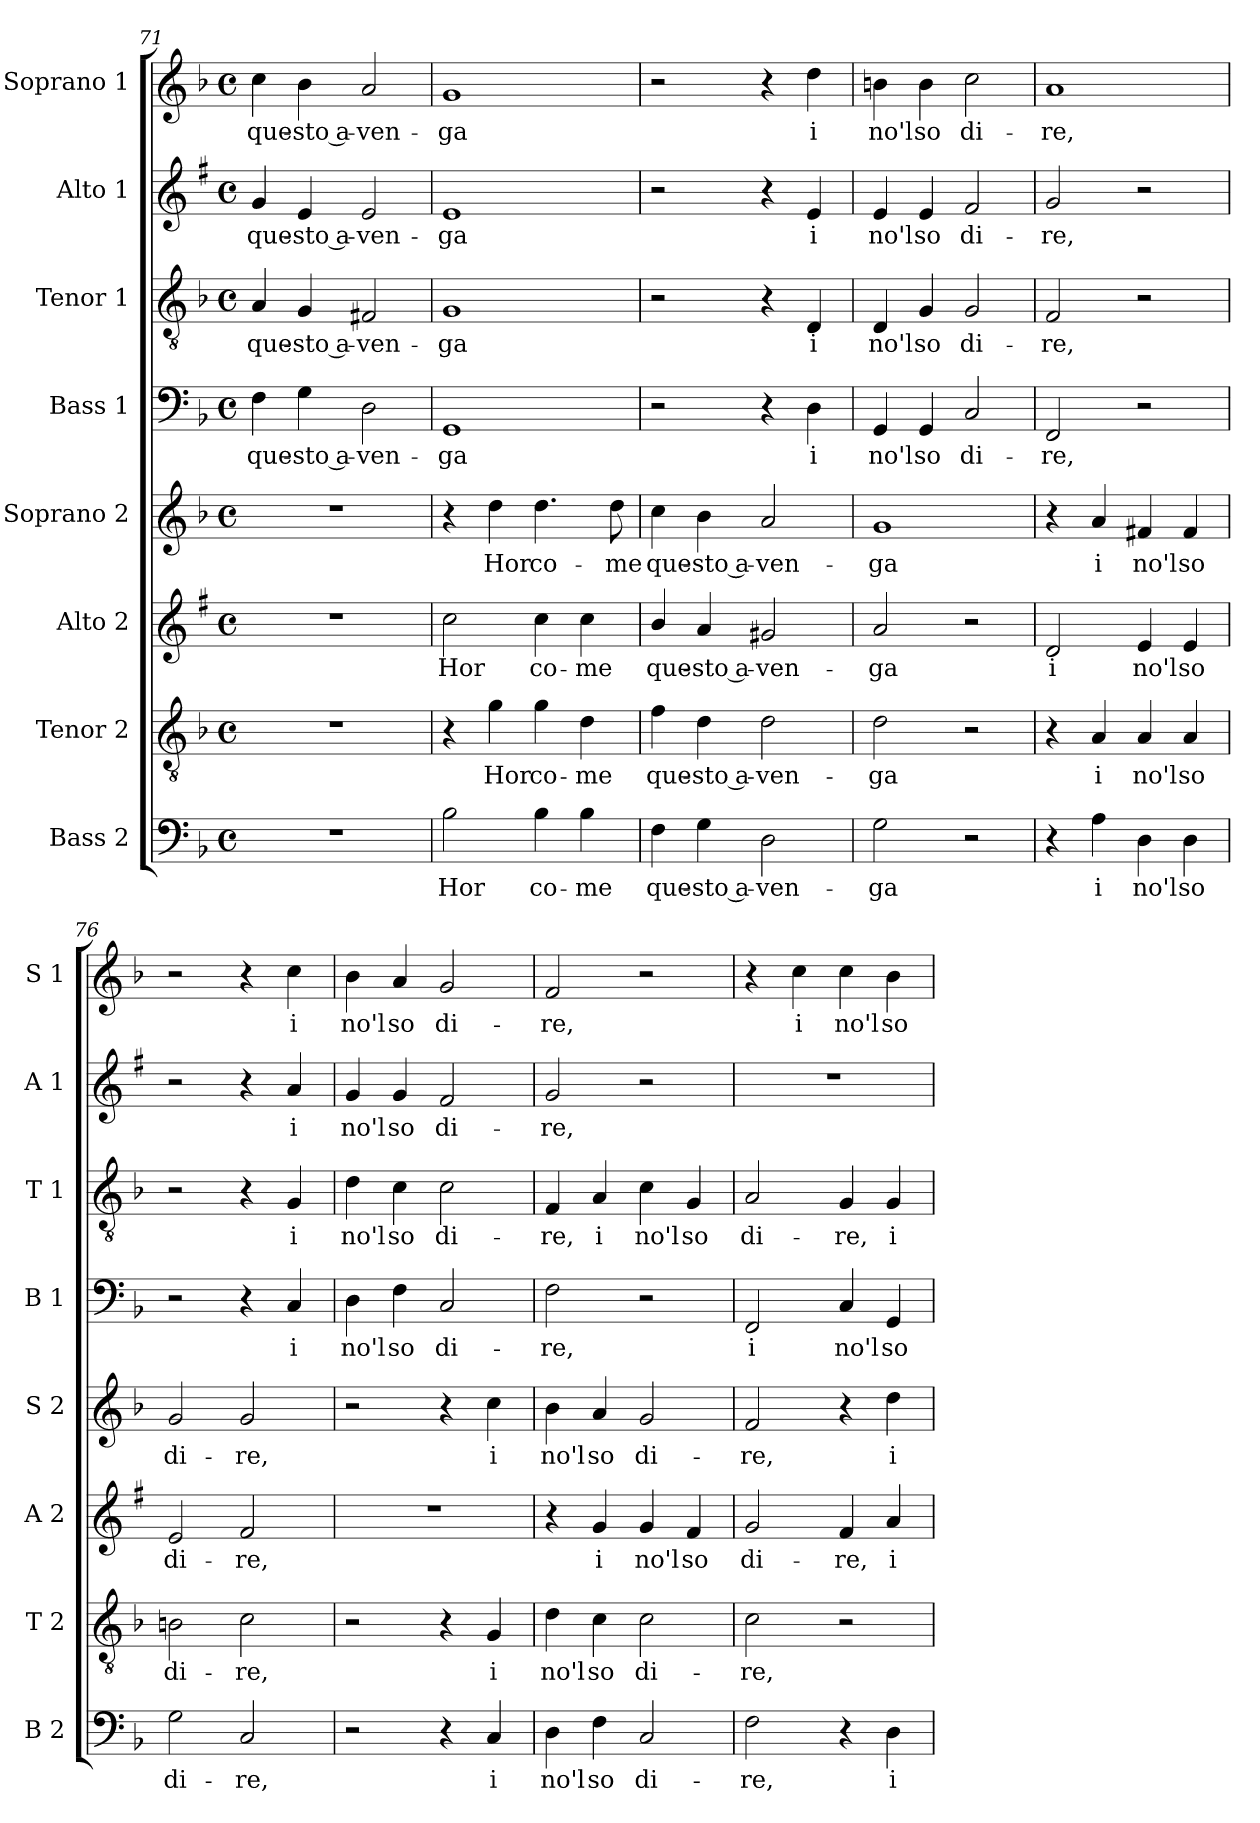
**kern	**text	**kern	**text	**kern	**text	**kern	**text	**kern	**text	**kern	**text	**kern	**text	**kern	**text
*part8	*part8	*part7	*part7	*part6	*part6	*part5	*part5	*part4	*part4	*part3	*part3	*part2	*part2	*part1	*part1
*staff8	*staff8	*staff7	*staff7	*staff6	*staff6	*staff5	*staff5	*staff4	*staff4	*staff3	*staff3	*staff2	*staff2	*staff1	*staff1
*I"Bass 2	*	*I"Tenor 2	*	*I"Alto 2	*	*I"Soprano 2	*	*I"Bass 1	*	*I"Tenor 1	*	*I"Alto 1	*	*I"Soprano 1	*
*I'B 2	*	*I'T 2	*	*I'A 2	*	*I'S 2	*	*I'B 1	*	*I'T 1	*	*I'A 1	*	*I'S 1	*
*clefF4	*	*clefGv2	*	*clefG2	*	*clefG2	*	*clefF4	*	*clefGv2	*	*clefG2	*	*clefG2	*
*	*	*	*	*ITrd1c2	*	*	*	*	*	*	*	*ITrd1c2	*	*	*
*k[b-]	*	*k[b-]	*	*k[b-]	*	*k[b-]	*	*k[b-]	*	*k[b-]	*	*k[b-]	*	*k[b-]	*
*F:	*	*F:	*	*F:	*	*F:	*	*F:	*	*F:	*	*F:	*	*F:	*
*M4/4	*	*M4/4	*	*M4/4	*	*M4/4	*	*M4/4	*	*M4/4	*	*M4/4	*	*M4/4	*
*met(c)	*	*met(c)	*	*met(c)	*	*met(c)	*	*met(c)	*	*met(c)	*	*met(c)	*	*met(c)	*
=71	=71	=71	=71	=71	=71	=71	=71	=71	=71	=71	=71	=71	=71	=71	=71
!	!	!	!	!	!	!	!	!	!LO:LY:b	!	!LO:LY:b	!	!LO:LY:b	!	!LO:LY:b
1r	.	1r	.	1r	.	1r	.	4F\	que-	4A/	que-	4f/	que-	4cc\	que-
!	!	!	!	!	!	!	!	!	!LO:LY:b	!	!LO:LY:b	!	!LO:LY:b	!	!LO:LY:b
.	.	.	.	.	.	.	.	4G\	-sto a-	4G/	-sto a-	4d/	-sto a-	4b-\	-sto a-
!	!	!	!	!	!	!	!	!	!LO:LY:b	!	!LO:LY:b	!	!LO:LY:b	!	!LO:LY:b
.	.	.	.	.	.	.	.	2D\	-ven-	2F#X/	-ven-	2d/	-ven-	2a/	-ven-
=72	=72	=72	=72	=72	=72	=72	=72	=72	=72	=72	=72	=72	=72	=72	=72
!	!LO:LY:b	!	!	!	!LO:LY:b	!	!	!	!LO:LY:b	!	!LO:LY:b	!	!LO:LY:b	!	!LO:LY:b
2B-\	Hor	4r	.	2b-\	Hor	4r	.	1GG	-ga	1G	-ga	1d	-ga	1g	-ga
!	!	!	!LO:LY:b	!	!	!	!LO:LY:b	!	!	!	!	!	!	!	!
.	.	4g\	Hor	.	.	4dd\	Hor	.	.	.	.	.	.	.	.
!	!LO:LY:b	!	!LO:LY:b	!	!LO:LY:b	!	!LO:LY:b	!	!	!	!	!	!	!	!
4B-\	co-	4g\	co-	4b-\	co-	4.dd\	co-	.	.	.	.	.	.	.	.
!	!LO:LY:b	!	!LO:LY:b	!	!LO:LY:b	!	!	!	!	!	!	!	!	!	!
4B-\	-me	4d\	-me	4b-\	-me	.	.	.	.	.	.	.	.	.	.
!	!	!	!	!	!	!	!LO:LY:b	!	!	!	!	!	!	!	!
.	.	.	.	.	.	8dd\	-me	.	.	.	.	.	.	.	.
!!LO:LB:g=z
=73	=73	=73	=73	=73	=73	=73	=73	=73	=73	=73	=73	=73	=73	=73	=73
!	!LO:LY:b	!	!LO:LY:b	!	!LO:LY:b	!	!LO:LY:b	!	!	!	!	!	!	!	!
4F\	que-	4f\	que-	4a/	que-	4cc\	que-	2r	.	2r	.	2r	.	2r	.
!	!LO:LY:b	!	!LO:LY:b	!	!LO:LY:b	!	!LO:LY:b	!	!	!	!	!	!	!	!
4G\	-sto a-	4d\	-sto a-	4g/	-sto a-	4b-\	-sto a-	.	.	.	.	.	.	.	.
!	!LO:LY:b	!	!LO:LY:b	!	!LO:LY:b	!	!LO:LY:b	!	!	!	!	!	!	!	!
2D\	-ven-	2d\	-ven-	2f#X/	-ven-	2a/	-ven-	4r	.	4r	.	4r	.	4r	.
!	!	!	!	!	!	!	!	!	!LO:LY:b	!	!LO:LY:b	!	!LO:LY:b	!	!LO:LY:b
.	.	.	.	.	.	.	.	4D\	i	4D/	i	4d/	i	4dd\	i
=74	=74	=74	=74	=74	=74	=74	=74	=74	=74	=74	=74	=74	=74	=74	=74
!	!LO:LY:b	!	!LO:LY:b	!	!LO:LY:b	!	!LO:LY:b	!	!LO:LY:b	!	!LO:LY:b	!	!LO:LY:b	!	!LO:LY:b
2G\	-ga	2d\	-ga	2g/	-ga	1g	-ga	4GG/	no'l	4D/	no'l	4d/	no'l	4bn\	no'l
!	!	!	!	!	!	!	!	!	!LO:LY:b	!	!LO:LY:b	!	!LO:LY:b	!	!LO:LY:b
.	.	.	.	.	.	.	.	4GG/	so	4G/	so	4d/	so	4b\	so
!	!	!	!	!	!	!	!	!	!LO:LY:b	!	!LO:LY:b	!	!LO:LY:b	!	!LO:LY:b
2r	.	2r	.	2r	.	.	.	2C/	di-	2G/	di-	2e/	di-	2cc\	di-
=75	=75	=75	=75	=75	=75	=75	=75	=75	=75	=75	=75	=75	=75	=75	=75
!	!	!	!	!	!LO:LY:b	!	!	!	!LO:LY:b	!	!LO:LY:b	!	!LO:LY:b	!	!LO:LY:b
4r	.	4r	.	2c/	i	4r	.	2FF/	-re,	2F/	-re,	2f/	-re,	1a	-re,
!	!LO:LY:b	!	!LO:LY:b	!	!	!	!LO:LY:b	!	!	!	!	!	!	!	!
4A\	i	4A/	i	.	.	4a/	i	.	.	.	.	.	.	.	.
!	!LO:LY:b	!	!LO:LY:b	!	!LO:LY:b	!	!LO:LY:b	!	!	!	!	!	!	!	!
4D\	no'l	4A/	no'l	4d/	no'l	4f#X/	no'l	2r	.	2r	.	2r	.	.	.
!	!LO:LY:b	!	!LO:LY:b	!	!LO:LY:b	!	!LO:LY:b	!	!	!	!	!	!	!	!
4D\	so	4A/	so	4d/	so	4f#/	so	.	.	.	.	.	.	.	.
=76	=76	=76	=76	=76	=76	=76	=76	=76	=76	=76	=76	=76	=76	=76	=76
!	!LO:LY:b	!	!LO:LY:b	!	!LO:LY:b	!	!LO:LY:b	!	!	!	!	!	!	!	!
2G\	di-	2Bn\	di-	2d/	di-	2g/	di-	2r	.	2r	.	2r	.	2r	.
!	!LO:LY:b	!	!LO:LY:b	!	!LO:LY:b	!	!LO:LY:b	!	!	!	!	!	!	!	!
2C/	-re,	2c\	-re,	2e/	-re,	2g/	-re,	4r	.	4r	.	4r	.	4r	.
!	!	!	!	!	!	!	!	!	!LO:LY:b	!	!LO:LY:b	!	!LO:LY:b	!	!LO:LY:b
.	.	.	.	.	.	.	.	4C/	i	4G/	i	4g/	i	4cc\	i
=77	=77	=77	=77	=77	=77	=77	=77	=77	=77	=77	=77	=77	=77	=77	=77
!	!	!	!	!	!	!	!	!	!LO:LY:b	!	!LO:LY:b	!	!LO:LY:b	!	!LO:LY:b
2r	.	2r	.	1r	.	2r	.	4D\	no'l	4d\	no'l	4f/	no'l	4b-\	no'l
!	!	!	!	!	!	!	!	!	!LO:LY:b	!	!LO:LY:b	!	!LO:LY:b	!	!LO:LY:b
.	.	.	.	.	.	.	.	4F\	so	4c\	so	4f/	so	4a/	so
!	!	!	!	!	!	!	!	!	!LO:LY:b	!	!LO:LY:b	!	!LO:LY:b	!	!LO:LY:b
4r	.	4r	.	.	.	4r	.	2C/	di-	2c\	di-	2e/	di-	2g/	di-
!	!LO:LY:b	!	!LO:LY:b	!	!	!	!LO:LY:b	!	!	!	!	!	!	!	!
4C/	i	4G/	i	.	.	4cc\	i	.	.	.	.	.	.	.	.
=78	=78	=78	=78	=78	=78	=78	=78	=78	=78	=78	=78	=78	=78	=78	=78
!	!LO:LY:b	!	!LO:LY:b	!	!	!	!LO:LY:b	!	!LO:LY:b	!	!LO:LY:b	!	!LO:LY:b	!	!LO:LY:b
4D\	no'l	4d\	no'l	4r	.	4b-\	no'l	2F\	-re,	4F/	-re,	2f/	-re,	2f/	-re,
!	!LO:LY:b	!	!LO:LY:b	!	!LO:LY:b	!	!LO:LY:b	!	!	!	!LO:LY:b	!	!	!	!
4F\	so	4c\	so	4f/	i	4a/	so	.	.	4A/	i	.	.	.	.
!	!LO:LY:b	!	!LO:LY:b	!	!LO:LY:b	!	!LO:LY:b	!	!	!	!LO:LY:b	!	!	!	!
2C/	di-	2c\	di-	4f/	no'l	2g/	di-	2r	.	4c\	no'l	2r	.	2r	.
!	!	!	!	!	!LO:LY:b	!	!	!	!	!	!LO:LY:b	!	!	!	!
.	.	.	.	4e/	so	.	.	.	.	4G/	so	.	.	.	.
=79	=79	=79	=79	=79	=79	=79	=79	=79	=79	=79	=79	=79	=79	=79	=79
!	!LO:LY:b	!	!LO:LY:b	!	!LO:LY:b	!	!LO:LY:b	!	!LO:LY:b	!	!LO:LY:b	!	!	!	!
2F\	-re,	2c\	-re,	2f/	di-	2f/	-re,	2FF/	i	2A/	di-	1r	.	4r	.
!	!	!	!	!	!	!	!	!	!	!	!	!	!	!	!LO:LY:b
.	.	.	.	.	.	.	.	.	.	.	.	.	.	4cc\	i
!	!	!	!	!	!LO:LY:b	!	!	!	!LO:LY:b	!	!LO:LY:b	!	!	!	!LO:LY:b
4r	.	2r	.	4e/	-re,	4r	.	4C/	no'l	4G/	-re,	.	.	4cc\	no'l
!	!LO:LY:b	!	!	!	!LO:LY:b	!	!LO:LY:b	!	!LO:LY:b	!	!LO:LY:b	!	!	!	!LO:LY:b
4D\	i	.	.	4g/	i	4dd\	i	4GG/	so	4G/	i	.	.	4b-\	so
=	=	=	=	=	=	=	=	=	=	=	=	=	=	=	=
*-	*-	*-	*-	*-	*-	*-	*-	*-	*-	*-	*-	*-	*-	*-	*-
